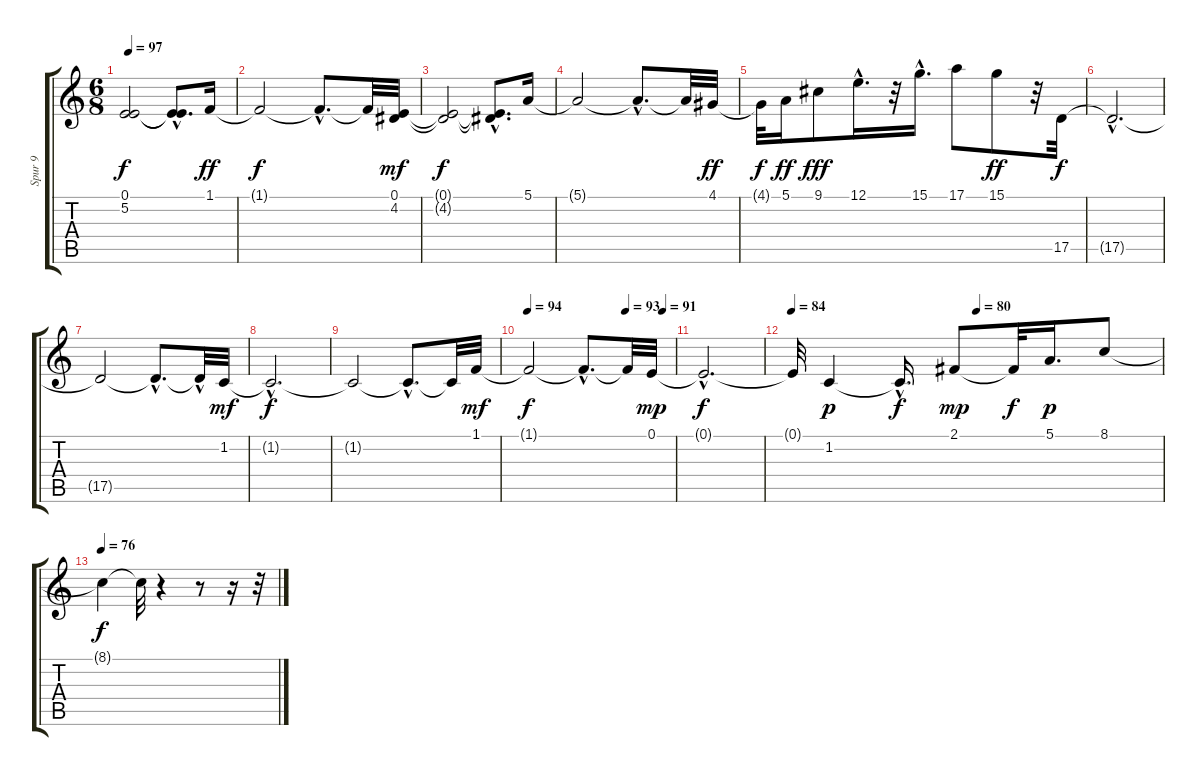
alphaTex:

\track ("Spur 9" "Spur 9") {instrument stringensemble1}
\staff {score tabs}
\tuning (E4 B3 G3 D3 A2 E2) {hide}
\ts (6 8)
\tempo 97
\clef g2
\ks c
(0.1{t} 5.2{t}).2{dy f} (0.1{hac t} 5.2{hac t}).8{d} 1.1.16{dy ff} |
1.1{t}.2{dy f} 1.1{hac t}.8{d} 1.1{t}.32 (0.1 4.2).32{dy mf} |
(0.1{t} 4.2{t}).2{dy f} (0.1{hac t} 4.2{hac t}).8{d} 5.1.16 |
5.1{t}.2 5.1{hac t}.8{d} 5.1{t}.32 4.1.32{dy ff volume 14} |
4.1{t}.32{dy f} 5.1.16{dy ff} 9.1.8{dy fff} 12.1{hac}.16{d} r.32 15.1{hac}.16{d} 17.1.8 15.1.8{dy ff} r.32 17.5.32{dy f} |
17.5{hac t}.2{d} |
17.5{t}.2 17.5{hac t}.8{d} 17.5{hac t}.32 1.2.32{dy mf volume 14} |
1.2{hac t}.2{d dy f} |
1.2{t}.2 1.2{hac t}.8{d} 1.2{t}.32 1.1.32{dy mf} |
\tempo 94
\tempo (93 0.6666666666666666)
\tempo (91 0.9166666666666666)
1.1{t}.2{dy f} 1.1{hac t}.8{d} 1.1{t}.32 0.1.32{dy mp} |
0.1{hac t}.2{d dy f} |
\tempo 84
\tempo (80 0.5)
0.1{t}.32 1.2.4{dy p} 1.2{hac t}.16{d dy f} 2.1.8{dy mp} 2.1{t}.32{dy f} 5.1.16{d dy p} 8.1.8 |
\tempo 76
8.1{t}.4{dy f} 8.1{t}.32 r.4 r.8 r.16 r.32
